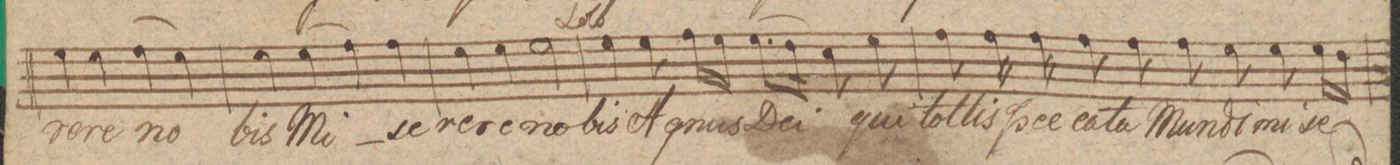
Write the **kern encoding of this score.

**kern	**text	**dynam
*I"Alto	*	*
*clefC3	*	*
*k[f#c#g#d#]	*	*
*met(c)	*	*
*M4/4	*	*
4f#\	-re-	.
4f#\	-re	.
(4g#\	no-	.
4f#\)	.	.
=6	=6	=6
4f#\	-bis	.
(4f#\	Mi-	.
4g#\)	.	.
4g#\	-se-	.
=7	=7	=7
4f#\	-re-	.
4f#\	-re	.
2f#\	no-	.
=8	=8	=8
4f#\	-bis	.
8f#\	A-	.
*16\right	*	*
16g#\LL	-gnus	.
16f#\JJ	.	.
(8.f#\L	Dei	.
16e\Jk	.	.
8d#\)	.	.
8f#\	qui	.
=9	=9	=9
8g#\	tol-	.
16g#\	-lis	.
16g#\	pec-	.
8g#\	-ca-	.
8g#\	-ta	.
8g#\	Mun-	.
8f#\	-di	.
8f#\	mi-	.
16f#\LL	-se-	.
16e\JJ	.	.
=10	=10	=10
*-	*-	*-
